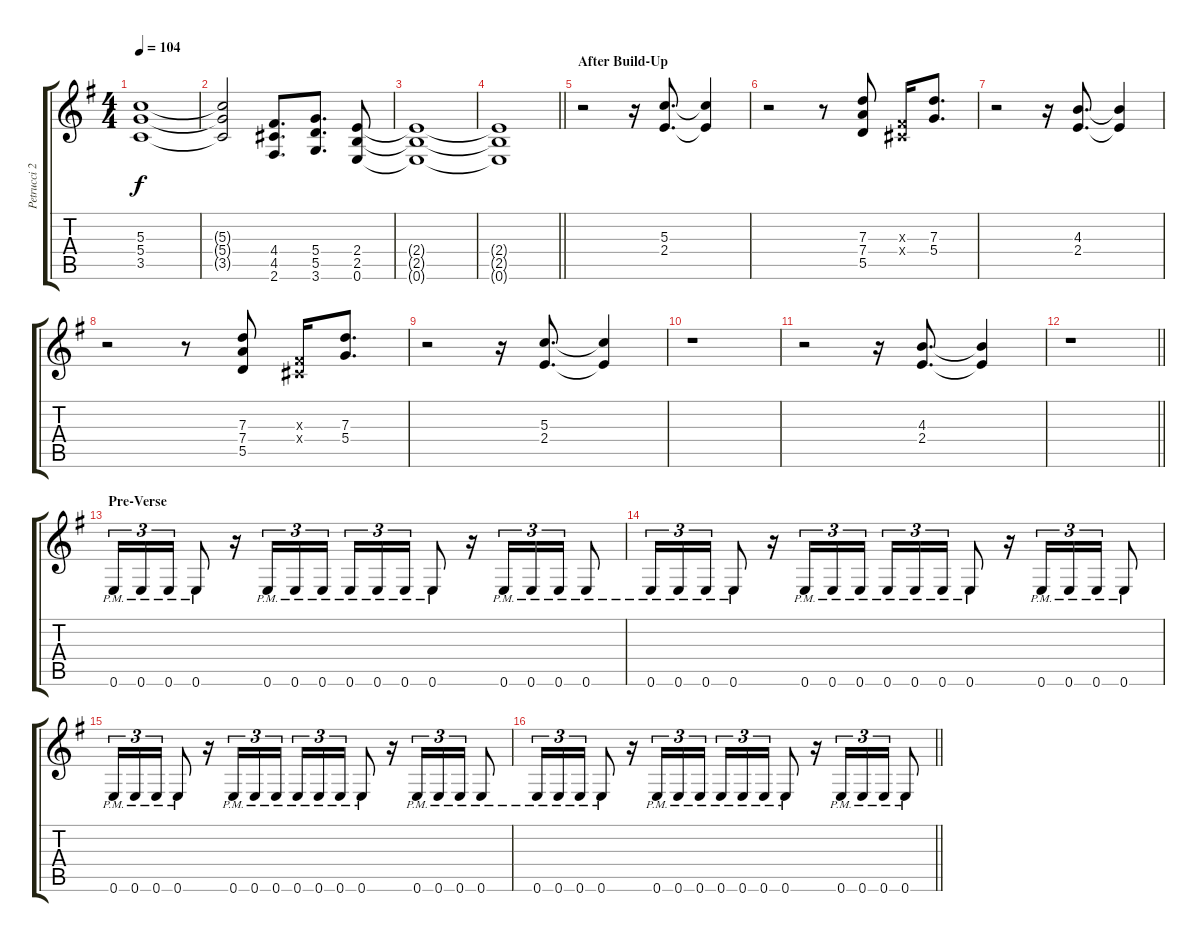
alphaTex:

\track ("Petrucci 2" "Petrucci 2") {instrument overdrivenguitar}
\staff {score tabs}
\tuning (E4 B3 G3 D3 A2 E2) {hide}
\ts (4 4)
\tempo 104
\clef g2
\ks eminor
(5.3{t} 5.4{t} 3.5{t}).1{dy f} |
(5.3{t} 5.4{t} 3.5{t}).2 (4.4 4.5 2.6).8{d} (5.4 5.5 3.6).8{d} (2.4 2.5 0.6).8 |
(2.4{t} 2.5{t} 0.6{t}).1 |
\barLineRight lightlight
(2.4{t} 2.5{t} 0.6{t}).1 |
\section ("" "After Build-Up")
r.2 r.16 (5.3 2.4).8{d} (5.3{t} 2.4{t}).4 |
r.2 r.8 (7.3 7.4 5.5).8 (-1.3{x} -1.4{x}).16 (7.3 5.4).8{d} |
r.2 r.16 (4.3 2.4).8{d} (4.3{t} 2.4{t}).4 |
r.2 r.8 (7.3 7.4 5.5).8 (-1.3{x} -1.4{x}).16 (7.3 5.4).8{d} |
r.2 r.16 (5.3 2.4).8{d} (5.3{t} 2.4{t}).4 |
r.1 |
r.2 r.16 (4.3 2.4).8{d} (4.3{t} 2.4{t}).4 |
\barLineRight lightlight
r.1 |
\section ("" "Pre-Verse")
0.6{pm}.16{tu (3 2)} 0.6{pm}.16{tu (3 2)} 0.6{pm}.16{tu (3 2)} 0.6{pm}.8 r.16 0.6{pm}.16{tu (3 2)} 0.6{pm}.16{tu (3 2)} 0.6{pm}.16{tu (3 2) beam splitsecondary} 0.6{pm}.16{tu (3 2)} 0.6{pm}.16{tu (3 2)} 0.6{pm}.16{tu (3 2)} 0.6{pm}.8 r.16 0.6{pm}.16{tu (3 2)} 0.6{pm}.16{tu (3 2)} 0.6{pm}.16{tu (3 2)} 0.6{pm}.8 |
0.6{pm}.16{tu (3 2)} 0.6{pm}.16{tu (3 2)} 0.6{pm}.16{tu (3 2)} 0.6{pm}.8 r.16 0.6{pm}.16{tu (3 2)} 0.6{pm}.16{tu (3 2)} 0.6{pm}.16{tu (3 2) beam splitsecondary} 0.6{pm}.16{tu (3 2)} 0.6{pm}.16{tu (3 2)} 0.6{pm}.16{tu (3 2)} 0.6{pm}.8 r.16 0.6{pm}.16{tu (3 2)} 0.6{pm}.16{tu (3 2)} 0.6{pm}.16{tu (3 2)} 0.6{pm}.8 |
0.6{pm}.16{tu (3 2)} 0.6{pm}.16{tu (3 2)} 0.6{pm}.16{tu (3 2)} 0.6{pm}.8 r.16 0.6{pm}.16{tu (3 2)} 0.6{pm}.16{tu (3 2)} 0.6{pm}.16{tu (3 2) beam splitsecondary} 0.6{pm}.16{tu (3 2)} 0.6{pm}.16{tu (3 2)} 0.6{pm}.16{tu (3 2)} 0.6{pm}.8 r.16 0.6{pm}.16{tu (3 2)} 0.6{pm}.16{tu (3 2)} 0.6{pm}.16{tu (3 2)} 0.6{pm}.8 |
\barLineRight lightlight
0.6{pm}.16{tu (3 2)} 0.6{pm}.16{tu (3 2)} 0.6{pm}.16{tu (3 2)} 0.6{pm}.8 r.16 0.6{pm}.16{tu (3 2)} 0.6{pm}.16{tu (3 2)} 0.6{pm}.16{tu (3 2) beam splitsecondary} 0.6{pm}.16{tu (3 2)} 0.6{pm}.16{tu (3 2)} 0.6{pm}.16{tu (3 2)} 0.6{pm}.8 r.16 0.6{pm}.16{tu (3 2)} 0.6{pm}.16{tu (3 2)} 0.6{pm}.16{tu (3 2)} 0.6{pm}.8
